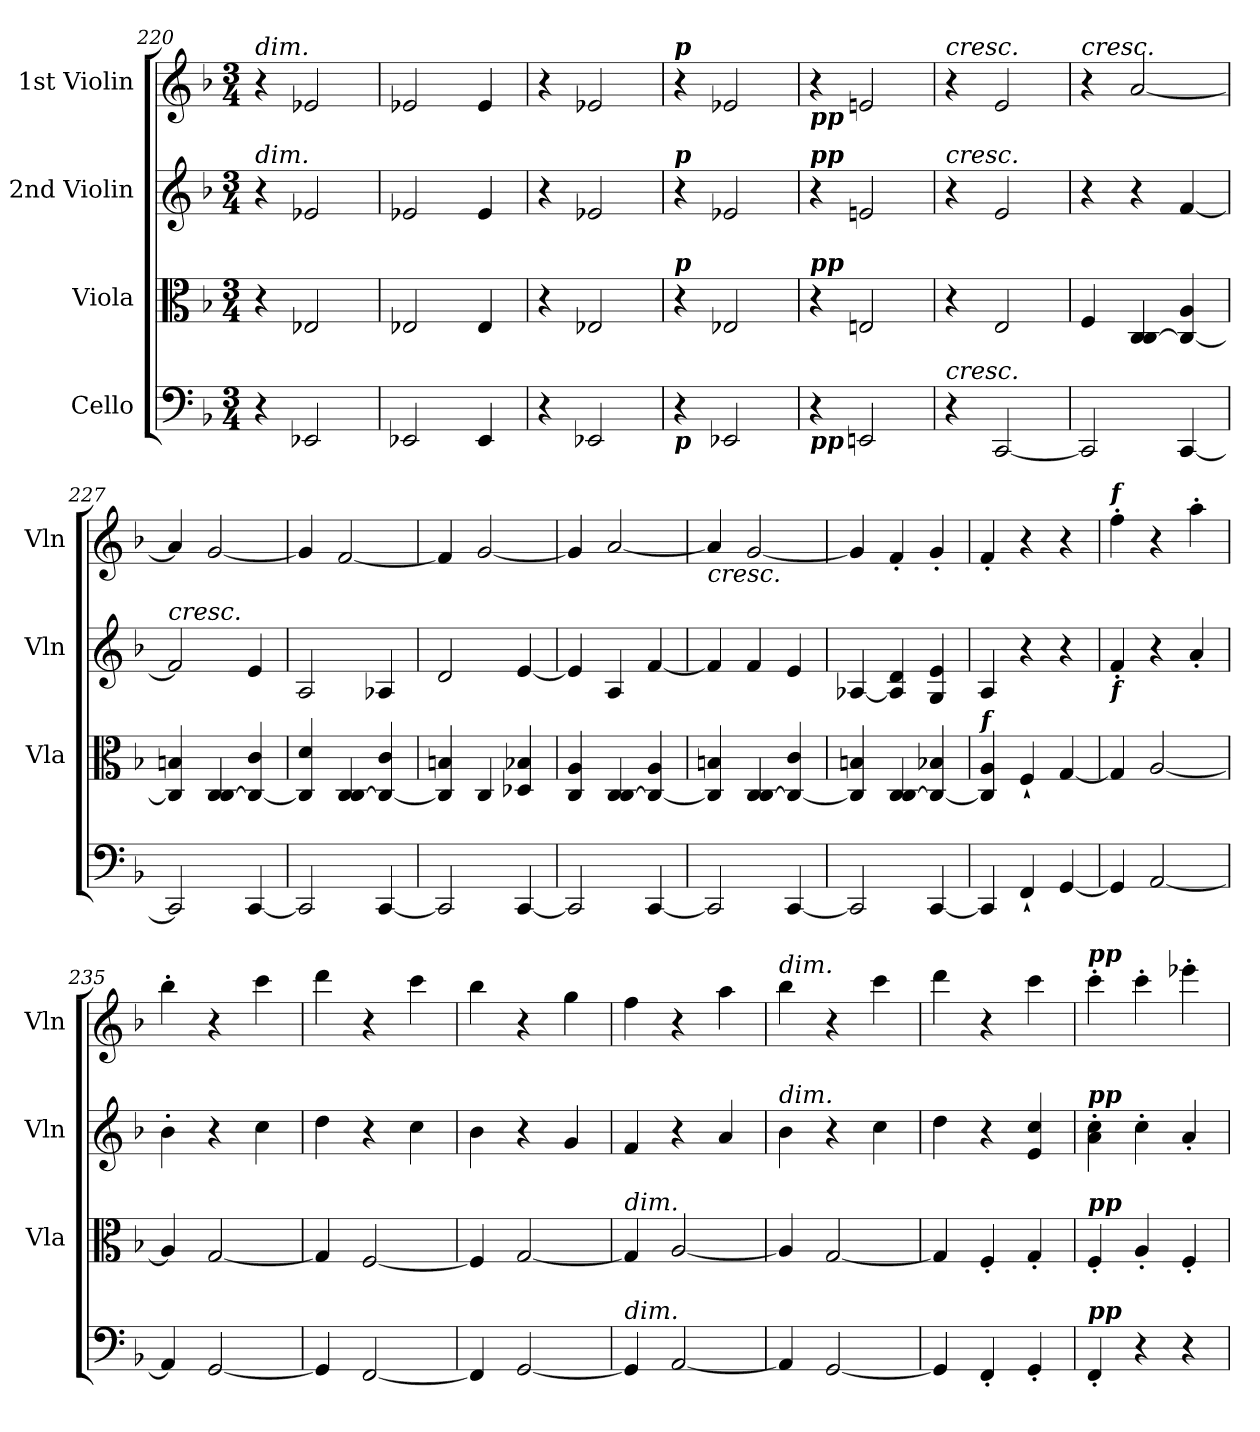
**kern	**kern	**kern	**kern
*part4	*part3	*part2	*part1
*staff4	*staff3	*staff2	*staff1
*I"Cello	*I"Viola	*I"2nd Violin	*I"1st Violin
*	*I'Vla	*I'Vln	*I'Vln
*clefF4	*clefC3	*clefG2	*clefG2
*k[b-]	*k[b-]	*k[b-]	*k[b-]
*F:	*F:	*F:	*F:
*M3/4	*M3/4	*M3/4	*M3/4
=220	=220	=220	=220
!	!	!	!LO:TX:a:i:t=dim.
!	!	!LO:TX:a:i:t=dim.	!
4r	4r	4r	4r
2EE-X/	2E-X/	2e-X/	2e-X/
=221	=221	=221	=221
2EE-X/	2E-X/	2e-X/	2e-X/
4EE-/	4E-/	4e-/	4e-/
!!LO:LB:g=z
=222	=222	=222	=222
4r	4r	4r	4r
2EE-X/	2E-X/	2e-X/	2e-X/
=223	=223	=223	=223
!	!	!	!LO:TX:a:Bi:t=p
!	!	!LO:TX:a:Bi:t=p	!
!	!LO:TX:a:Bi:t=p	!	!
!LO:TX:b:Bi:t=p	!	!	!
4r	4r	4r	4r
2EE-X/	2E-X/	2e-X/	2e-X/
=224	=224	=224	=224
!	!	!	!LO:TX:b:Bi:t=pp
!	!	!LO:TX:a:Bi:t=pp	!
!	!LO:TX:a:Bi:t=pp	!	!
!LO:TX:b:Bi:t=pp	!	!	!
4r	4r	4r	4r
2EEn/	2En/	2en/	2en/
=225	=225	=225	=225
!	!	!	!LO:TX:a:i:t=cresc.
!	!	!LO:TX:a:i:t=cresc.	!
!LO:TX:a:i:t=cresc.	!	!	!
4r	4r	4r	4r
[2CC/	2E/	2e/	2e/
=226	=226	=226	=226
!	!	!	!LO:TX:a:i:t=cresc.
2CC/]	4F/	4r	4r
.	4C/ [4C/	4r	[2a/
[4CC/	4C/_ 4A/	[4f/	.
=227	=227	=227	=227
!	!	!LO:TX:a:i:t=cresc.	!
2CC/]	4C/] 4Bn/	2f/]	4a/]
.	4C/ [4C/	.	[2g/
[4CC/	4C/_ 4c/	4e/	.
!!LO:PB:g=z
=228	=228	=228	=228
2CC/]	4C/] 4d/	2A/	4g/]
.	4C/ [4C/	.	[2f/
[4CC/	4C/_ 4c/	4A-X/	.
=229	=229	=229	=229
2CC/]	4C/] 4Bn/	2d/	4f/]
.	4C/	.	[2g/
[4CC/	4D-X/ 4B-X/	[4e/	.
=230	=230	=230	=230
2CC/]	4C/ 4A/	4e/]	4g/]
.	4C/ [4C/	4A/	[2a/
[4CC/	4C/_ 4A/	[4f/	.
=231	=231	=231	=231
!	!	!	!LO:TX:b:i:t=cresc.
2CC/]	4C/] 4Bn/	4f/]	4a/]
.	4C/ [4C/	4f/	[2g/
[4CC/	4C/_ 4c/	4e/	.
=232	=232	=232	=232
2CC/]	4C/] 4Bn/	[4A-X/	4g/]
.	4C/ [4C/	4A-/] 4d/	4f'/
[4CC/	4C/_ 4B-X/	4G/ 4e/	4g'/
!!LO:LB:g=z
=233	=233	=233	=233
!	!LO:TX:a:Bi:t=f	!	!
4CC/]	4C/] 4A/	4A/	4f'/
4FF''/	4F''/	4r	4r
[4GG/	[4G/	4r	4r
!!LO:PB:g=z
=234	=234	=234	=234
!	!	!	!LO:TX:a:Bi:t=f
!	!	!LO:TX:b:Bi:t=f	!
4GG/]	4G/]	4f'/	4ff'\
[2AA/	[2A/	4r	4r
.	.	4a'/	4aa'\
=235	=235	=235	=235
4AA/]	4A/]	4b-'\	4bb-'\
[2GG/	[2G/	4r	4r
.	.	4cc\	4ccc\
=236	=236	=236	=236
4GG/]	4G/]	4dd\	4ddd\
[2FF/	[2F/	4r	4r
.	.	4cc\	4ccc\
=237	=237	=237	=237
4FF/]	4F/]	4b-\	4bb-\
[2GG/	[2G/	4r	4r
.	.	4g/	4gg\
=238	=238	=238	=238
!	!LO:TX:a:i:t=dim.	!	!
!LO:TX:a:i:t=dim.	!	!	!
4GG/]	4G/]	4f/	4ff\
[2AA/	[2A/	4r	4r
.	.	4a/	4aa\
=239	=239	=239	=239
!	!	!	!LO:TX:a:i:t=dim.
!	!	!LO:TX:a:i:t=dim.	!
4AA/]	4A/]	4b-\	4bb-\
[2GG/	[2G/	4r	4r
.	.	4cc\	4ccc\
!!LO:LB:g=z
=240	=240	=240	=240
4GG/]	4G/]	4dd\	4ddd\
4FF'/	4F'/	4r	4r
4GG'/	4G'/	4e/ 4cc/	4ccc\
=241	=241	=241	=241
!	!	!	!LO:TX:a:Bi:t=pp
!	!	!LO:TX:a:Bi:t=pp	!
!	!LO:TX:a:Bi:t=pp	!	!
!LO:TX:a:Bi:t=pp	!	!	!
4FF'/	4F'/	4a\' 4cc\'	4ccc'\
4r	4A'/	4cc'\	4ccc'\
4r	4F'/	4a'/	4eee-X'\
=	=	=	=
*-	*-	*-	*-
